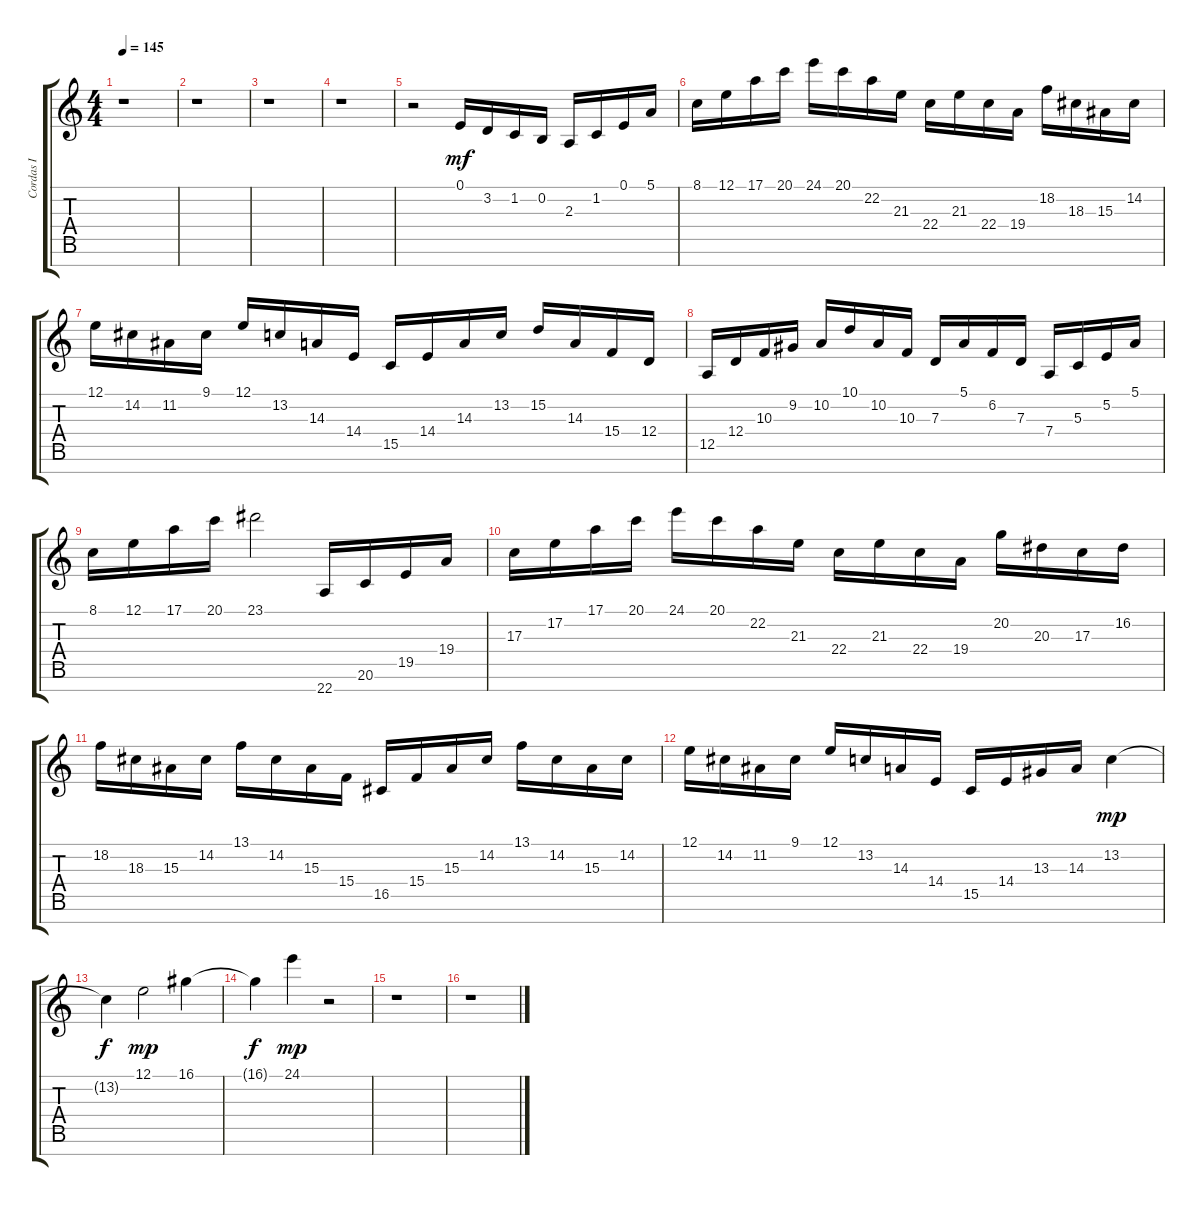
\track ("Cordas I" "Cordas I") {instrument stringensemble1}
\staff {score tabs}
\tuning (E4 B3 G3 D3 A2 E2 B1) {hide}
\ts (4 4)
\tempo 145
\clef g2
\ks c
r.1{dy mp} |
r.1 |
r.1 |
r.1 |
r.2 0.1.16{dy mf volume 12 balance 3} 3.2.16 1.2.16 0.2.16 2.3.16{volume 12 balance 3} 1.2.16 0.1.16 5.1.16 |
8.1.16 12.1.16 17.1.16 20.1.16 24.1.16 20.1.16 22.2.16 21.3.16 22.4.16 21.3.16 22.4.16 19.4.16 18.2.16{volume 12 balance 3} 18.3.16 15.3.16 14.2.16 |
12.1.16 14.2.16 11.2.16 9.1.16 12.1.16 13.2.16 14.3.16 14.4.16 15.5.16 14.4.16 14.3.16 13.2.16 15.2.16{volume 12 balance 3} 14.3.16 15.4.16 12.4.16 |
12.5.16 12.4.16 10.3.16 9.2.16 10.2.16 10.1.16 10.2.16 10.3.16 7.3.16 5.1.16 6.2.16 7.3.16 7.4.16{volume 12 balance 3} 5.3.16 5.2.16 5.1.16 |
8.1.16 12.1.16 17.1.16 20.1.16 23.1.2 22.7.16{volume 12 balance 3} 20.6.16 19.5.16 19.4.16 |
17.3.16 17.2.16 17.1.16 20.1.16 24.1.16 20.1.16 22.2.16 21.3.16 22.4.16 21.3.16 22.4.16 19.4.16 20.2.16{volume 12 balance 3} 20.3.16 17.3.16 16.2.16 |
18.2.16 18.3.16 15.3.16 14.2.16 13.1.16 14.2.16 15.3.16 15.4.16 16.5.16 15.4.16 15.3.16 14.2.16 13.1.16{volume 12 balance 3} 14.2.16 15.3.16 14.2.16 |
12.1.16 14.2.16 11.2.16 9.1.16 12.1.16 13.2.16 14.3.16 14.4.16 15.5.16 14.4.16 13.3.16 14.3.16 13.2.4{dy mp volume 12 balance 3} |
13.2{t}.4{dy f} 12.1.2{dy mp} 16.1.4{volume 12 balance 3} |
16.1{t}.4{dy f} 24.1.4{dy mp} r.2 |
r.1 |
r.1
